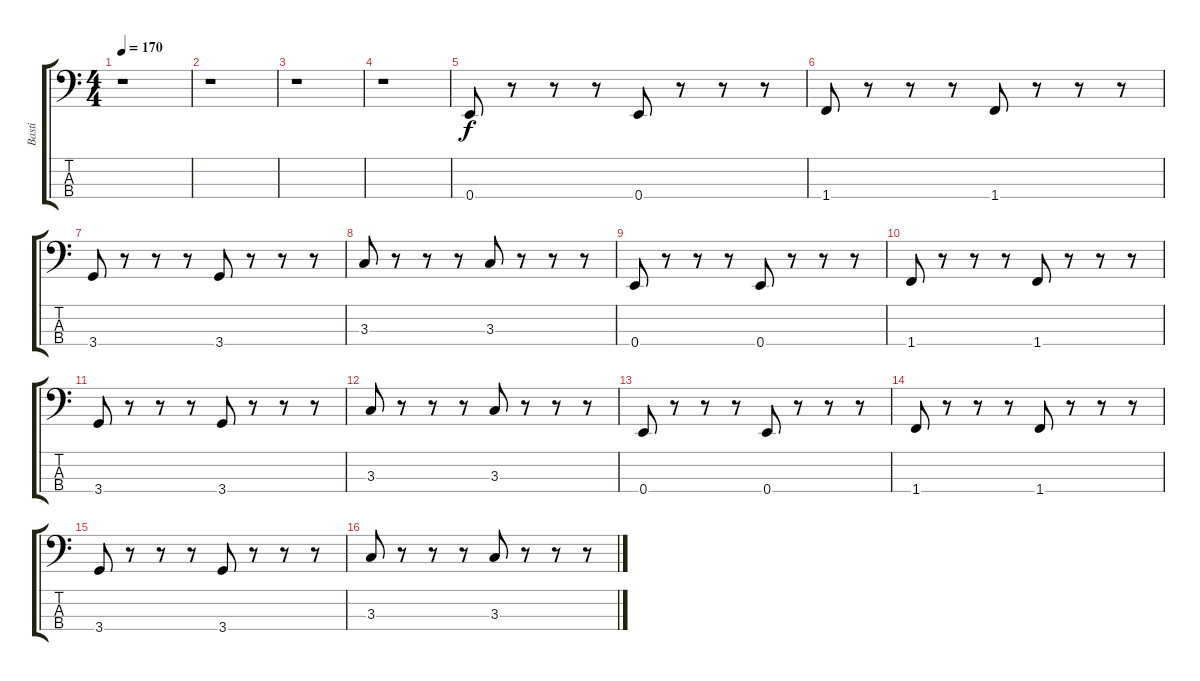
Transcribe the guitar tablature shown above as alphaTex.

\track ("Basti" "Basti") {instrument electricbassfinger}
\staff {score tabs}
\tuning (G2 D2 A1 E1) {hide}
\ts (4 4)
\tempo 170
\clef f4
\ks c
r.1{dy f instrument electricbassfinger} |
r.1 |
r.1 |
r.1 |
0.4.8 r.8 r.8 r.8 0.4.8 r.8 r.8 r.8 |
1.4.8 r.8 r.8 r.8 1.4.8 r.8 r.8 r.8 |
3.4.8 r.8 r.8 r.8 3.4.8 r.8 r.8 r.8 |
3.3.8 r.8 r.8 r.8 3.3.8 r.8 r.8 r.8 |
0.4.8 r.8 r.8 r.8 0.4.8 r.8 r.8 r.8 |
1.4.8 r.8 r.8 r.8 1.4.8 r.8 r.8 r.8 |
3.4.8 r.8 r.8 r.8 3.4.8 r.8 r.8 r.8 |
3.3.8 r.8 r.8 r.8 3.3.8 r.8 r.8 r.8 |
0.4.8 r.8 r.8 r.8 0.4.8 r.8 r.8 r.8 |
1.4.8 r.8 r.8 r.8 1.4.8 r.8 r.8 r.8 |
3.4.8 r.8 r.8 r.8 3.4.8 r.8 r.8 r.8 |
3.3.8 r.8 r.8 r.8 3.3.8 r.8 r.8 r.8
